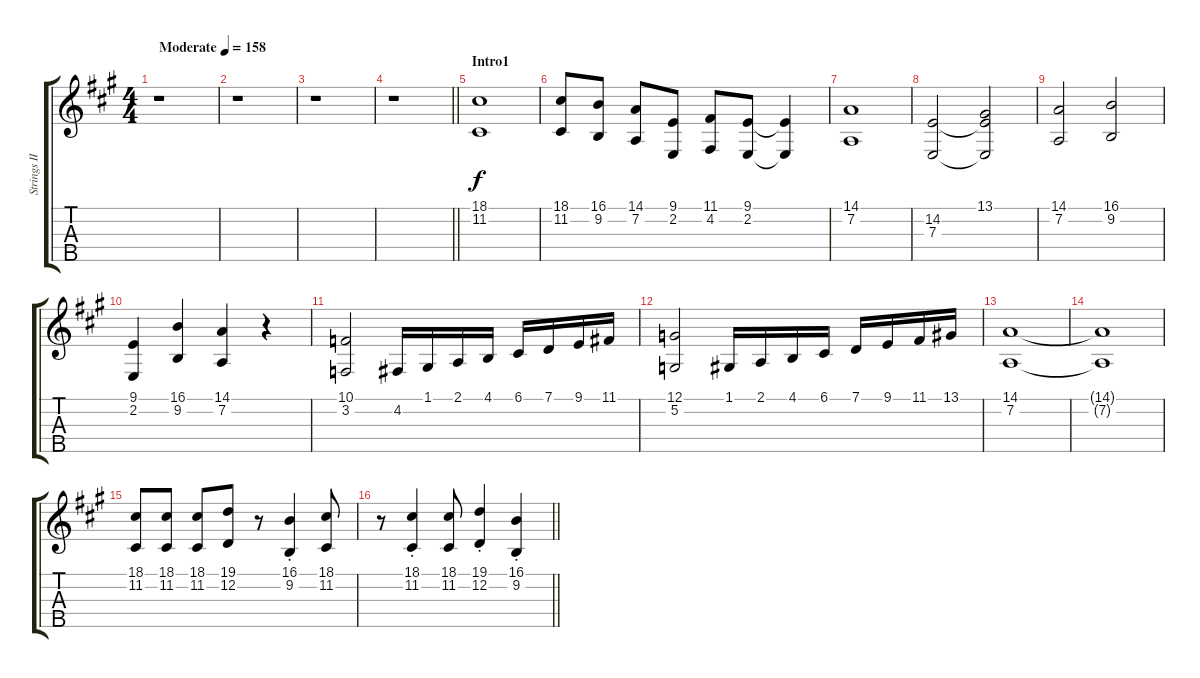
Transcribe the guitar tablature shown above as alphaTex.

\track ("Strings II" "Strings II") {instrument stringensemble1}
\staff {score tabs}
\tuning (G3 D3 A2 E2 B1) {hide}
\ts (4 4)
\tempo (158 "Moderate")
\clef g2
\ks a
r.1{dy f instrument stringensemble1} |
r.1 |
r.1 |
\barLineRight lightlight
r.1 |
\section ("" "Intro1")
(18.1 11.2).1 |
(18.1 11.2).8 (16.1 9.2).8 (14.1 7.2).8 (9.1 2.2).8 (11.1 4.2).8 (9.1 2.2).8 (9.1{t} 2.2{t}).4 |
(14.1 7.2).1 |
(14.2 7.3).2 (13.1 14.2{t} 7.3{t}).2 |
(14.1 7.2).2 (16.1 9.2).2 |
(9.1 2.2).4 (16.1 9.2).4 (14.1 7.2).4 r.4 |
(10.1 3.2).2 4.2.16 1.1.16 2.1.16 4.1.16 6.1.16 7.1.16 9.1.16 11.1.16 |
(12.1 5.2).2 1.1.16 2.1.16 4.1.16 6.1.16 7.1.16 9.1.16 11.1.16 13.1.16 |
(14.1 7.2).1 |
(14.1{t} 7.2{t}).1 |
(18.1 11.2).8 (18.1 11.2).8 (18.1 11.2).8 (19.1 12.2).8 r.8 (16.1{st} 9.2{st}).4 (18.1 11.2).8 |
\barLineRight lightlight
r.8 (18.1{st} 11.2{st}).4 (18.1 11.2).8 (19.1{st} 12.2{st}).4 (16.1{st} 9.2{st}).4
